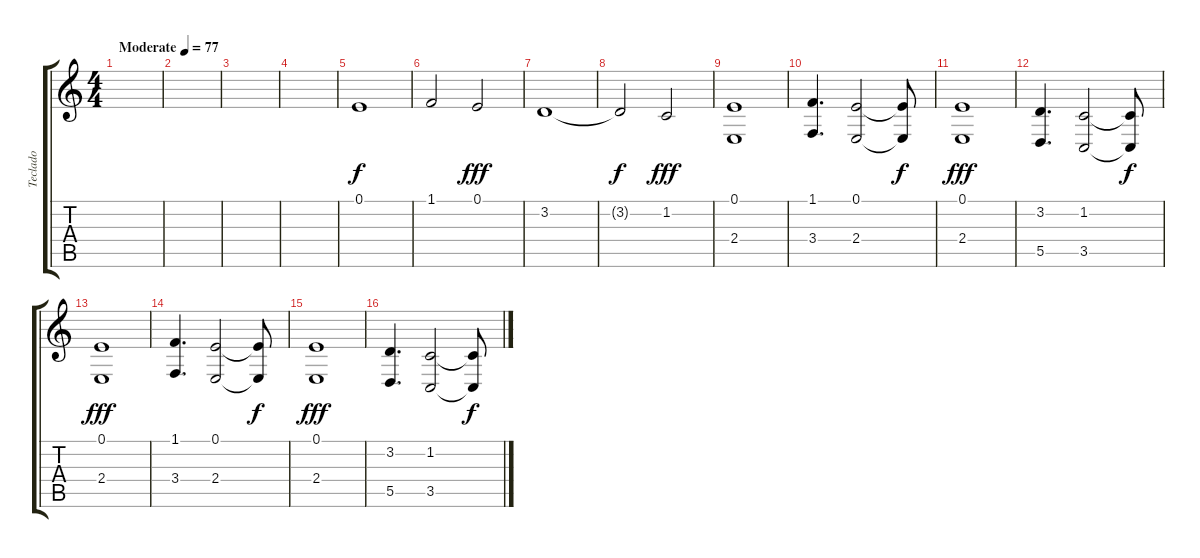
\track ("Teclado" "Teclado") {instrument synthstrings1}
\staff {score tabs}
\tuning (E4 B3 G3 D3 A2 E2) {hide}
\ts (4 4)
\tempo (77 "Moderate")
\clef g2
\ks c
|
|
|
|
0.1.1 |
1.1.2{dy f} 0.1.2{dy fff} |
3.2.1 |
3.2{t}.2{dy f} 1.2.2{dy fff} |
(0.1 2.4).1 |
(1.1 3.4).4{d} (0.1 2.4).2 (0.1{t} 2.4{t}).8{dy f} |
(0.1 2.4).1{dy fff} |
(3.2 5.5).4{d} (1.2 3.5).2 (1.2{t} 3.5{t}).8{dy f} |
(0.1 2.4).1{dy fff} |
(1.1 3.4).4{d} (0.1 2.4).2 (0.1{t} 2.4{t}).8{dy f} |
(0.1 2.4).1{dy fff} |
(3.2 5.5).4{d} (1.2 3.5).2 (1.2{t} 3.5{t}).8{dy f}
